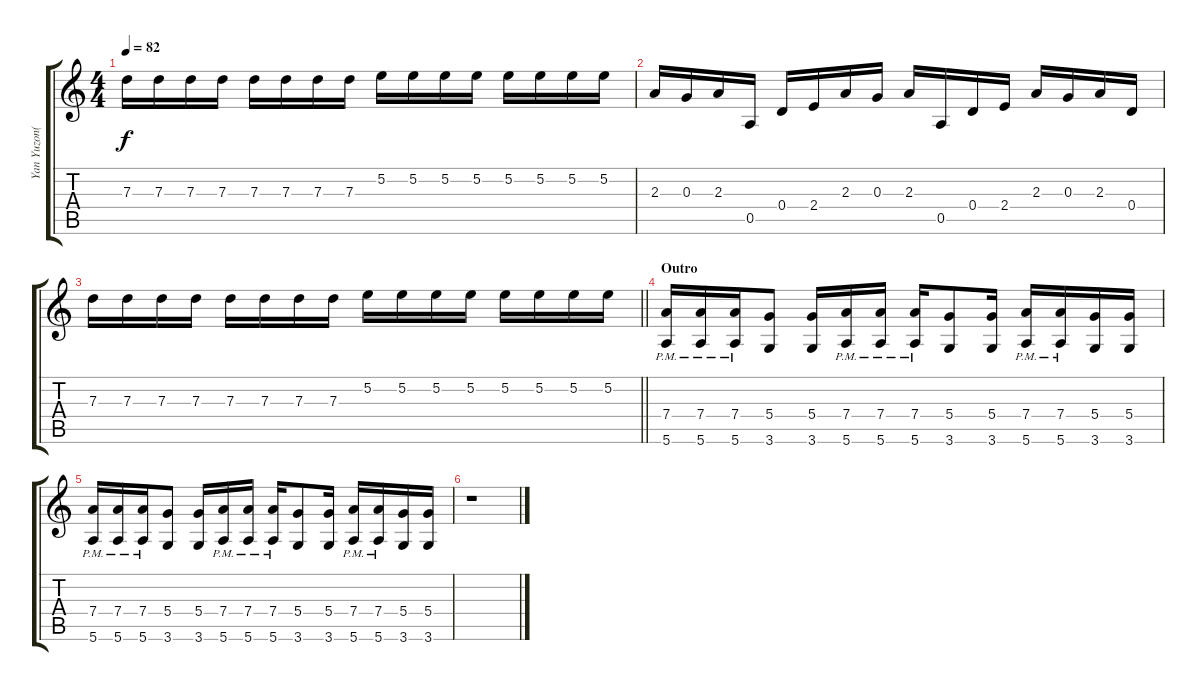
\track ("Yan Yuzon(Lead)" "Yan Yuzon(") {instrument overdrivenguitar}
\staff {score tabs}
\tuning (E4 B3 G3 D3 A2 E2) {hide}
\ts (4 4)
\tempo 82
\clef g2
\ks c
7.3.16{dy f} 7.3.16 7.3.16 7.3.16 7.3.16 7.3.16 7.3.16 7.3.16 5.2.16 5.2.16 5.2.16 5.2.16 5.2.16 5.2.16 5.2.16 5.2.16 |
2.3.16{volume 12 balance 12 instrument overdrivenguitar} 0.3.16 2.3.16 0.5.16 0.4.16 2.4.16 2.3.16 0.3.16 2.3.16 0.5.16 0.4.16 2.4.16 2.3.16 0.3.16 2.3.16 0.4.16 |
\barLineRight lightlight
7.3.16 7.3.16 7.3.16 7.3.16 7.3.16 7.3.16 7.3.16 7.3.16 5.2.16 5.2.16 5.2.16 5.2.16 5.2.16 5.2.16 5.2.16 5.2.16 |
\section ("" "Outro")
(7.4{pm} 5.6{pm}).16{volume 13 balance 11 instrument overdrivenguitar} (7.4{pm} 5.6{pm}).16 (7.4{pm} 5.6{pm}).16 (5.4 3.6).8 (5.4 3.6).16 (7.4{pm} 5.6{pm}).16 (7.4{pm} 5.6{pm}).16 (7.4{pm} 5.6{pm}).16 (5.4 3.6).8 (5.4 3.6).16 (7.4{pm} 5.6{pm}).16 (7.4{pm} 5.6{pm}).16 (5.4 3.6).16 (5.4 3.6).16 |
(7.4{pm} 5.6{pm}).16{volume 13 balance 11 instrument overdrivenguitar} (7.4{pm} 5.6{pm}).16 (7.4{pm} 5.6{pm}).16 (5.4 3.6).8 (5.4 3.6).16 (7.4{pm} 5.6{pm}).16 (7.4{pm} 5.6{pm}).16 (7.4{pm} 5.6{pm}).16 (5.4 3.6).8 (5.4 3.6).16 (7.4{pm} 5.6{pm}).16 (7.4{pm} 5.6{pm}).16 (5.4 3.6).16 (5.4 3.6).16 |
r.1
